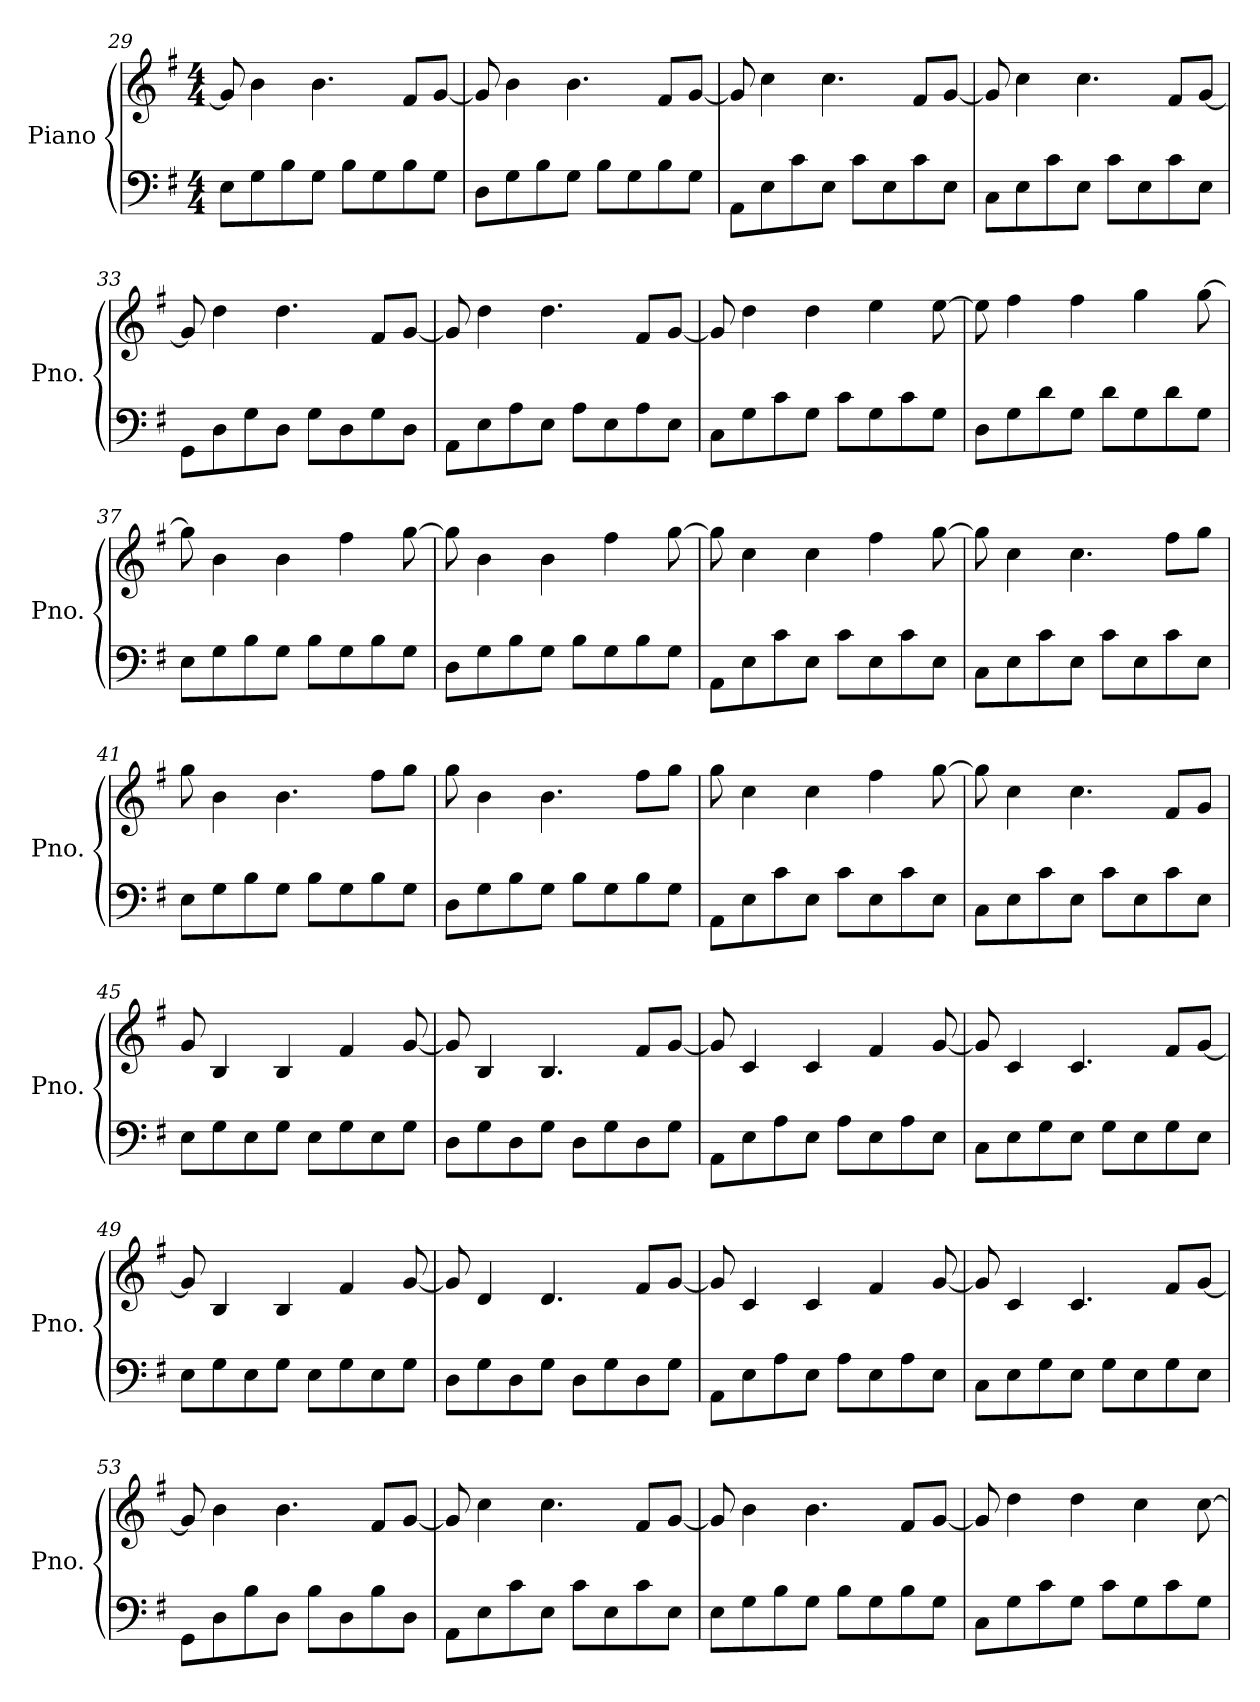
**kern	**kern
*part1	*part1
*staff2	*staff1
*I"Piano	*
*I'Pno.	*
!!LO:LB:g=z
*clefF4	*clefG2
*k[f#]	*k[f#]
*G:	*G:
*M4/4	*M4/4
=29	=29
8E\L	8g/]
8G\	4b\
8B\	.
8G\J	4.b\
8B\L	.
8G\	.
8B\	8f#/L
8G\J	[8g/J
=30	=30
8D\L	8g/]
8G\	4b\
8B\	.
8G\J	4.b\
8B\L	.
8G\	.
8B\	8f#/L
8G\J	[8g/J
=31	=31
8AA\L	8g/]
8E\	4cc\
8c\	.
8E\J	4.cc\
8c\L	.
8E\	.
8c\	8f#/L
8E\J	[8g/J
=32	=32
8C\L	8g/]
8E\	4cc\
8c\	.
8E\J	4.cc\
8c\L	.
8E\	.
8c\	8f#/L
8E\J	[8g/J
!!LO:LB:g=z
=33	=33
8GG\L	8g/]
8D\	4dd\
8G\	.
8D\J	4.dd\
8G\L	.
8D\	.
8G\	8f#/L
8D\J	[8g/J
=34	=34
8AA\L	8g/]
8E\	4dd\
8A\	.
8E\J	4.dd\
8A\L	.
8E\	.
8A\	8f#/L
8E\J	[8g/J
=35	=35
8C\L	8g/]
8G\	4dd\
8c\	.
8G\J	4dd\
8c\L	.
8G\	4ee\
8c\	.
8G\J	[8ee\
=36	=36
8D\L	8ee\]
8G\	4ff#\
8d\	.
8G\J	4ff#\
8d\L	.
8G\	4gg\
8d\	.
8G\J	[8gg\
!!LO:LB:g=z
=37	=37
8E\L	8gg\]
8G\	4b\
8B\	.
8G\J	4b\
8B\L	.
8G\	4ff#\
8B\	.
8G\J	[8gg\
=38	=38
8D\L	8gg\]
8G\	4b\
8B\	.
8G\J	4b\
8B\L	.
8G\	4ff#\
8B\	.
8G\J	[8gg\
=39	=39
8AA\L	8gg\]
8E\	4cc\
8c\	.
8E\J	4cc\
8c\L	.
8E\	4ff#\
8c\	.
8E\J	[8gg\
=40	=40
8C\L	8gg\]
8E\	4cc\
8c\	.
8E\J	4.cc\
8c\L	.
8E\	.
8c\	8ff#\L
8E\J	8gg\J
!!LO:PB:g=z
=41	=41
8E\L	8gg\
8G\	4b\
8B\	.
8G\J	4.b\
8B\L	.
8G\	.
8B\	8ff#\L
8G\J	8gg\J
=42	=42
8D\L	8gg\
8G\	4b\
8B\	.
8G\J	4.b\
8B\L	.
8G\	.
8B\	8ff#\L
8G\J	8gg\J
=43	=43
8AA\L	8gg\
8E\	4cc\
8c\	.
8E\J	4cc\
8c\L	.
8E\	4ff#\
8c\	.
8E\J	[8gg\
=44	=44
8C\L	8gg\]
8E\	4cc\
8c\	.
8E\J	4.cc\
8c\L	.
8E\	.
8c\	8f#/L
8E\J	8g/J
!!LO:LB:g=z
=45	=45
8E\L	8g/
8G\	4B/
8E\	.
8G\J	4B/
8E\L	.
8G\	4f#/
8E\	.
8G\J	[8g/
=46	=46
8D\L	8g/]
8G\	4B/
8D\	.
8G\J	4.B/
8D\L	.
8G\	.
8D\	8f#/L
8G\J	[8g/J
=47	=47
8AA\L	8g/]
8E\	4c/
8A\	.
8E\J	4c/
8A\L	.
8E\	4f#/
8A\	.
8E\J	[8g/
=48	=48
8C\L	8g/]
8E\	4c/
8G\	.
8E\J	4.c/
8G\L	.
8E\	.
8G\	8f#/L
8E\J	[8g/J
!!LO:LB:g=z
=49	=49
8E\L	8g/]
8G\	4B/
8E\	.
8G\J	4B/
8E\L	.
8G\	4f#/
8E\	.
8G\J	[8g/
=50	=50
8D\L	8g/]
8G\	4d/
8D\	.
8G\J	4.d/
8D\L	.
8G\	.
8D\	8f#/L
8G\J	[8g/J
=51	=51
8AA\L	8g/]
8E\	4c/
8A\	.
8E\J	4c/
8A\L	.
8E\	4f#/
8A\	.
8E\J	[8g/
=52	=52
8C\L	8g/]
8E\	4c/
8G\	.
8E\J	4.c/
8G\L	.
8E\	.
8G\	8f#/L
8E\J	[8g/J
!!LO:LB:g=z
=53	=53
8GG\L	8g/]
8D\	4b\
8B\	.
8D\J	4.b\
8B\L	.
8D\	.
8B\	8f#/L
8D\J	[8g/J
=54	=54
8AA\L	8g/]
8E\	4cc\
8c\	.
8E\J	4.cc\
8c\L	.
8E\	.
8c\	8f#/L
8E\J	[8g/J
=55	=55
8E\L	8g/]
8G\	4b\
8B\	.
8G\J	4.b\
8B\L	.
8G\	.
8B\	8f#/L
8G\J	[8g/J
=56	=56
8C\L	8g/]
8G\	4dd\
8c\	.
8G\J	4dd\
8c\L	.
8G\	4cc\
8c\	.
8G\J	[8cc\
=	=
*-	*-
